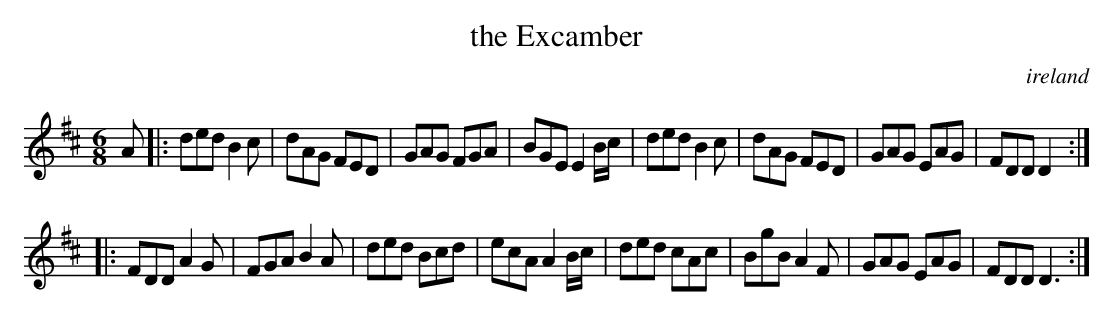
X:1
T:the Excamber
O:ireland
M:6/8
K:D
A|:\
ded B2c| dAG FED| GAG FGA| BGE E2B/c/| \
ded B2c| dAG FED| GAG EAG| FDD D2::
FDD A2G| FGA B2A| ded Bcd| ecA A2B/c/|\
ded cAc| BgB A2F| GAG EAG| FDD D3:|
